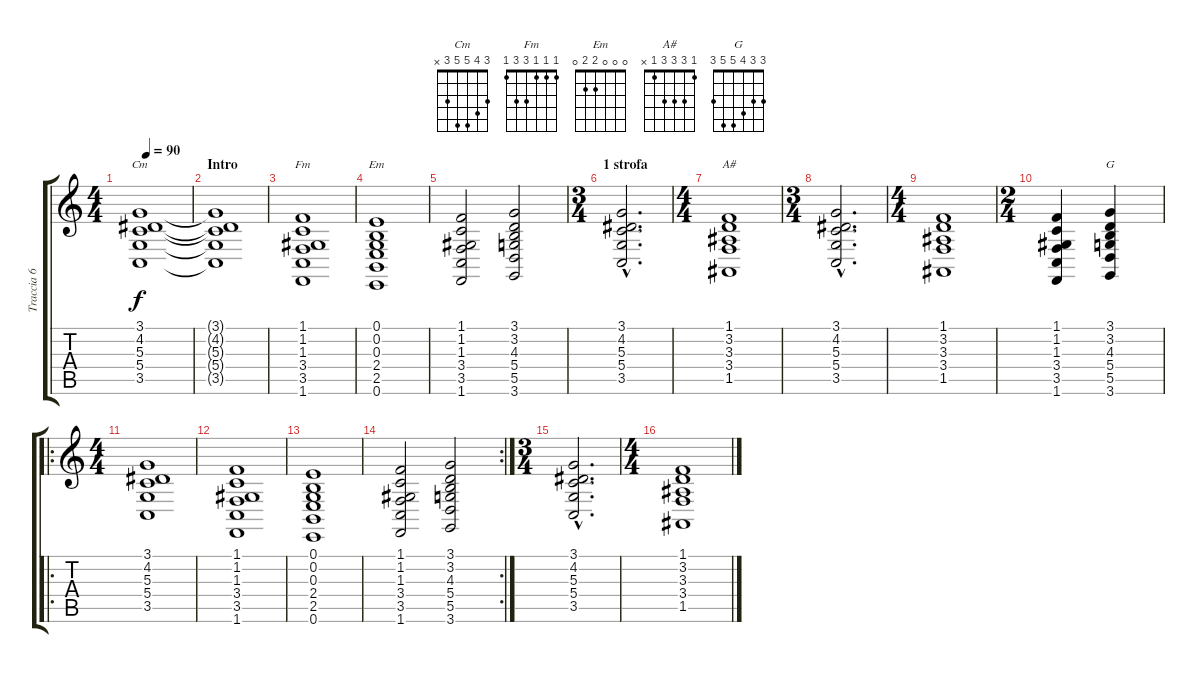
\track ("Traccia 6" "Traccia 6") {instrument stringensemble1}
\staff {score tabs}
\tuning (E4 B3 G3 D3 A2 E2) {hide}
\chord ("Cm" 3 4 5 5 3 x)
\chord ("Fm" 1 1 1 3 3 1)
\chord ("Em" 0 0 0 2 2 0)
\chord ("A#" 1 3 3 3 1 x)
\chord ("G" 3 3 4 5 5 3)
\ts (4 4)
\tempo 90
\clef g2
\ks c
(3.1 4.2 5.3 5.4 3.5).1{ch "Cm" dy f instrument stringensemble1} |
\section ("" "Intro")
(3.1{t} 4.2{t} 5.3{t} 5.4{t} 3.5{t}).1 |
(1.1 1.2 1.3 3.4 3.5 1.6).1{ch "Fm"} |
(0.1 0.2 0.3 2.4 2.5 0.6).1{ch "Em"} |
(1.1 1.2 1.3 3.4 3.5 1.6).2 (3.1 3.2 4.3 5.4 5.5 3.6).2 |
\ts (3 4)
\section ("" "1 strofa")
(3.1{hac} 4.2{hac} 5.3{hac} 5.4{hac} 3.5{hac}).2{d} |
\ts (4 4)
(1.1 3.2 3.3 3.4 1.5).1{ch "A#"} |
\ts (3 4)
(3.1{hac} 4.2{hac} 5.3{hac} 5.4{hac} 3.5{hac}).2{d} |
\ts (4 4)
(1.1 3.2 3.3 3.4 1.5).1 |
\ts (2 4)
(1.1 1.2 1.3 3.4 3.5 1.6).4 (3.1 3.2 4.3 5.4 5.5 3.6).4{ch "G"} |
\ro
\ts (4 4)
(3.1 4.2 5.3 5.4 3.5).1 |
(1.1 1.2 1.3 3.4 3.5 1.6).1 |
(0.1 0.2 0.3 2.4 2.5 0.6).1 |
\rc 2
(1.1 1.2 1.3 3.4 3.5 1.6).2 (3.1 3.2 4.3 5.4 5.5 3.6).2 |
\ts (3 4)
(3.1{hac} 4.2{hac} 5.3{hac} 5.4{hac} 3.5{hac}).2{d} |
\ts (4 4)
(1.1 3.2 3.3 3.4 1.5).1
